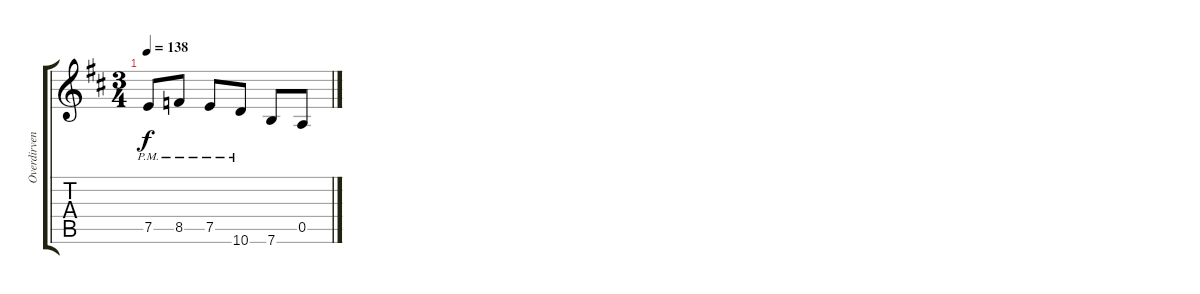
\track ("Overdirven Guitar" "Overdirven") {instrument distortionguitar}
\staff {score tabs}
\tuning (E4 B3 G3 D3 A2 E2) {hide}
\ts (3 4)
\tempo 138
\clef g2
\ks d
7.5{pm}.8{dy f} 8.5{pm}.8 7.5{pm}.8 10.6{pm}.8 7.6.8 0.5.8
